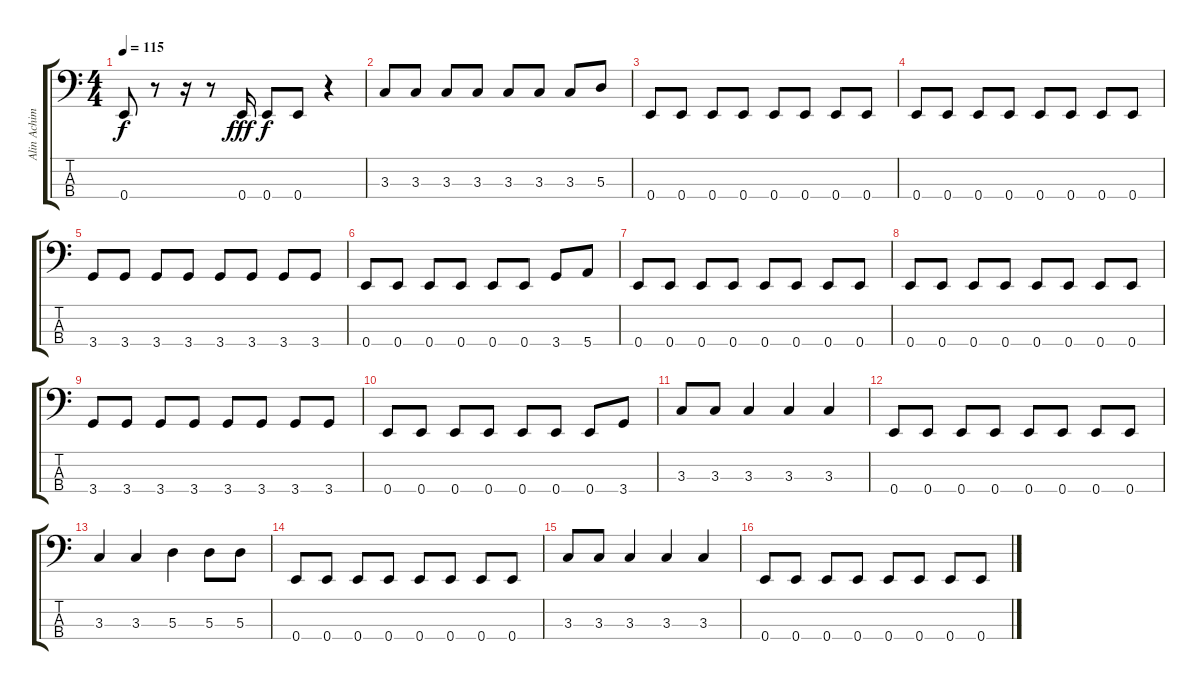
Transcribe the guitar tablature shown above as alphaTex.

\track ("Alin Achim" "Alin Achim") {instrument electricbassfinger}
\staff {score tabs}
\tuning (G2 D2 A1 E1) {hide}
\ts (4 4)
\tempo 115
\clef f4
\ks c
0.4.8{dy f} r.8 r.16 r.8 0.4.16{dy fff} 0.4.8{dy f} 0.4.8 r.4 |
3.3.8 3.3.8 3.3.8 3.3.8 3.3.8 3.3.8 3.3.8 5.3.8 |
0.4.8 0.4.8 0.4.8 0.4.8 0.4.8 0.4.8 0.4.8 0.4.8 |
0.4.8 0.4.8 0.4.8 0.4.8 0.4.8 0.4.8 0.4.8 0.4.8 |
3.4.8 3.4.8 3.4.8 3.4.8 3.4.8 3.4.8 3.4.8 3.4.8 |
0.4.8 0.4.8 0.4.8 0.4.8 0.4.8 0.4.8 3.4.8 5.4.8 |
0.4.8 0.4.8 0.4.8 0.4.8 0.4.8 0.4.8 0.4.8 0.4.8 |
0.4.8 0.4.8 0.4.8 0.4.8 0.4.8 0.4.8 0.4.8 0.4.8 |
3.4.8 3.4.8 3.4.8 3.4.8 3.4.8 3.4.8 3.4.8 3.4.8 |
0.4.8 0.4.8 0.4.8 0.4.8 0.4.8 0.4.8 0.4.8 3.4.8 |
3.3.8 3.3.8 3.3.4 3.3.4 3.3.4 |
0.4.8 0.4.8 0.4.8 0.4.8 0.4.8 0.4.8 0.4.8 0.4.8 |
3.3.4 3.3.4 5.3.4 5.3.8 5.3.8 |
0.4.8 0.4.8 0.4.8 0.4.8 0.4.8 0.4.8 0.4.8 0.4.8 |
3.3.8 3.3.8 3.3.4 3.3.4 3.3.4 |
0.4.8 0.4.8 0.4.8 0.4.8 0.4.8 0.4.8 0.4.8 0.4.8
